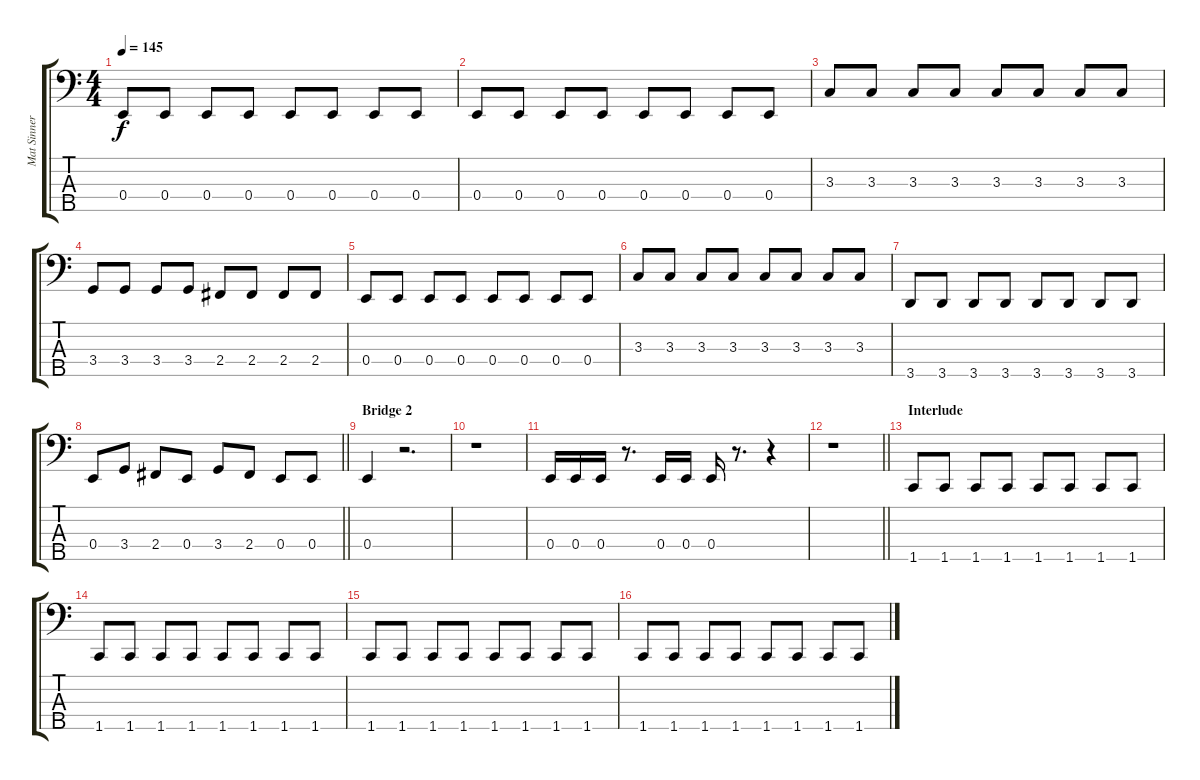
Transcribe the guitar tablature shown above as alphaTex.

\track ("Mat Sinner" "Mat Sinner") {instrument electricbasspick}
\staff {score tabs}
\tuning (G2 D2 A1 E1 B0) {hide}
\ts (4 4)
\tempo 145
\clef f4
\ks c
0.4.8{dy f} 0.4.8 0.4.8 0.4.8 0.4.8 0.4.8 0.4.8 0.4.8 |
0.4.8 0.4.8 0.4.8 0.4.8 0.4.8 0.4.8 0.4.8 0.4.8 |
3.3.8 3.3.8 3.3.8 3.3.8 3.3.8 3.3.8 3.3.8 3.3.8 |
3.4.8 3.4.8 3.4.8 3.4.8 2.4.8 2.4.8 2.4.8 2.4.8 |
0.4.8 0.4.8 0.4.8 0.4.8 0.4.8 0.4.8 0.4.8 0.4.8 |
3.3.8 3.3.8 3.3.8 3.3.8 3.3.8 3.3.8 3.3.8 3.3.8 |
3.5.8 3.5.8 3.5.8 3.5.8 3.5.8 3.5.8 3.5.8 3.5.8 |
\barLineRight lightlight
0.4.8 3.4.8 2.4.8 0.4.8 3.4.8 2.4.8 0.4.8 0.4.8 |
\section ("" "Bridge 2")
0.4.4 r.2{d} |
r.1 |
0.4.16 0.4.16 0.4.16 r.8{d} 0.4.16 0.4.16 0.4.16 r.8{d} r.4 |
\barLineRight lightlight
r.1 |
\section ("" "Interlude")
1.5.8 1.5.8 1.5.8 1.5.8 1.5.8 1.5.8 1.5.8 1.5.8 |
1.5.8 1.5.8 1.5.8 1.5.8 1.5.8 1.5.8 1.5.8 1.5.8 |
1.5.8 1.5.8 1.5.8 1.5.8 1.5.8 1.5.8 1.5.8 1.5.8 |
1.5.8 1.5.8 1.5.8 1.5.8 1.5.8 1.5.8 1.5.8 1.5.8
